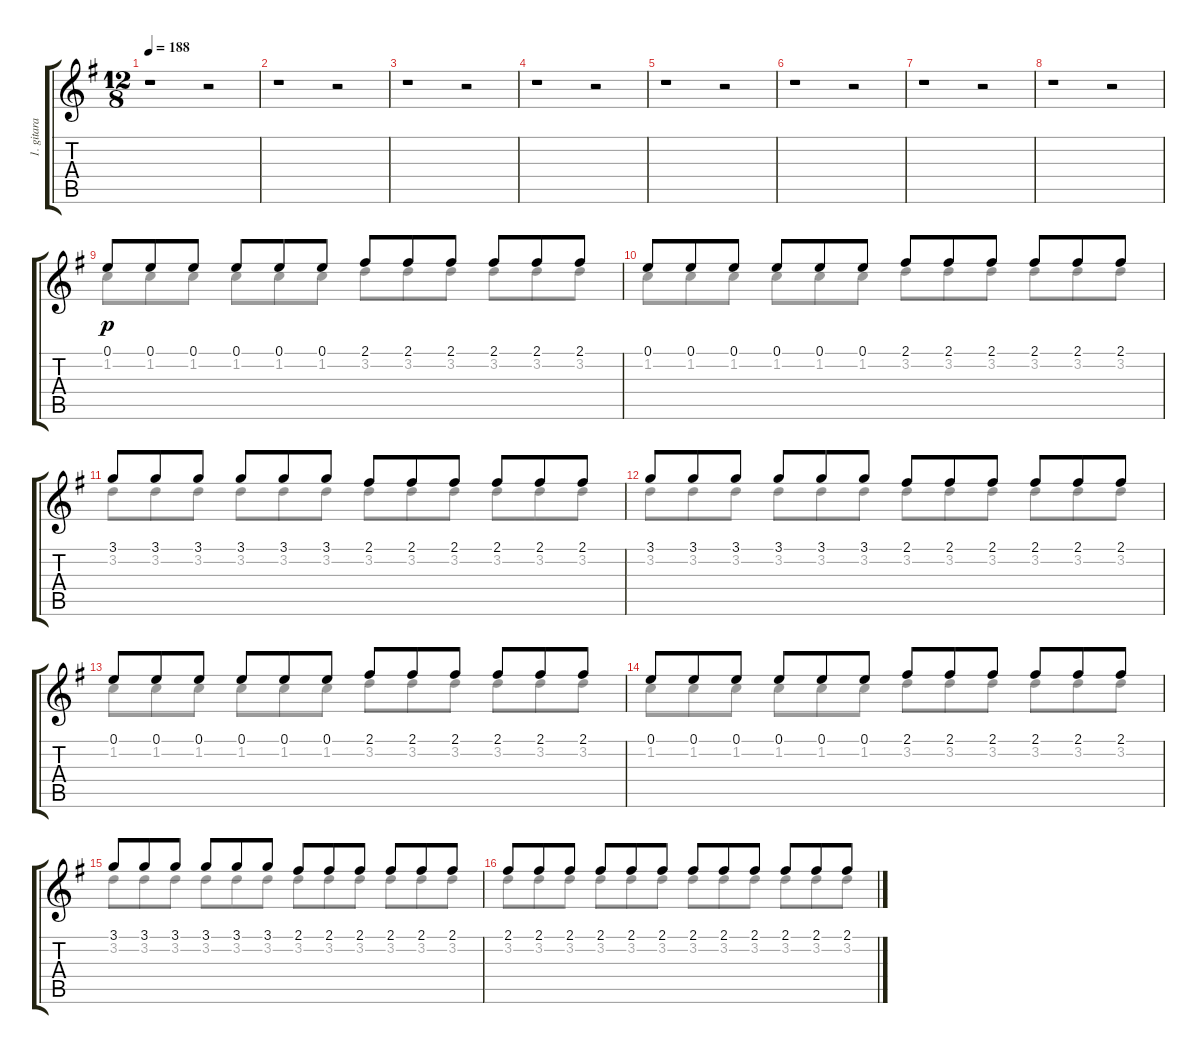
\track ("1. gitara (clean)" "1. gitara ") {instrument electricguitarclean}
\staff {score tabs}
\tuning (E4 B3 G3 D3 A2 E2) {hide}
\voice
\ts (12 8)
\tempo 188
\clef g2
\ks g
r.1{dy p} r.2 |
r.1 r.2 |
r.1 r.2 |
r.1 r.2 |
r.1 r.2 |
r.1 r.2 |
r.1 r.2 |
r.1 r.2 |
0.1.8 0.1.8 0.1.8 0.1.8 0.1.8 0.1.8 2.1.8 2.1.8 2.1.8 2.1.8 2.1.8 2.1.8 |
0.1.8 0.1.8 0.1.8 0.1.8 0.1.8 0.1.8 2.1.8 2.1.8 2.1.8 2.1.8 2.1.8 2.1.8 |
3.1.8 3.1.8 3.1.8 3.1.8 3.1.8 3.1.8 2.1.8 2.1.8 2.1.8 2.1.8 2.1.8 2.1.8 |
3.1.8 3.1.8 3.1.8 3.1.8 3.1.8 3.1.8 2.1.8 2.1.8 2.1.8 2.1.8 2.1.8 2.1.8 |
0.1.8 0.1.8 0.1.8 0.1.8 0.1.8 0.1.8 2.1.8 2.1.8 2.1.8 2.1.8 2.1.8 2.1.8 |
0.1.8 0.1.8 0.1.8 0.1.8 0.1.8 0.1.8 2.1.8 2.1.8 2.1.8 2.1.8 2.1.8 2.1.8 |
3.1.8 3.1.8 3.1.8 3.1.8 3.1.8 3.1.8 2.1.8 2.1.8 2.1.8 2.1.8 2.1.8 2.1.8 |
2.1.8 2.1.8 2.1.8 2.1.8 2.1.8 2.1.8 2.1.8 2.1.8 2.1.8 2.1.8 2.1.8 2.1.8
\voice
\clef g2
\ottava regular
\simile none
\ks g
|
|
|
|
|
|
|
|
1.2.8 1.2.8 1.2.8 1.2.8 1.2.8 1.2.8 3.2.8 3.2.8 3.2.8 3.2.8 3.2.8 3.2.8 |
1.2.8 1.2.8 1.2.8 1.2.8 1.2.8 1.2.8 3.2.8 3.2.8 3.2.8 3.2.8 3.2.8 3.2.8 |
3.2.8 3.2.8 3.2.8 3.2.8 3.2.8 3.2.8 3.2.8 3.2.8 3.2.8 3.2.8 3.2.8 3.2.8 |
3.2.8 3.2.8 3.2.8 3.2.8 3.2.8 3.2.8 3.2.8 3.2.8 3.2.8 3.2.8 3.2.8 3.2.8 |
1.2.8 1.2.8 1.2.8 1.2.8 1.2.8 1.2.8 3.2.8 3.2.8 3.2.8 3.2.8 3.2.8 3.2.8 |
1.2.8 1.2.8 1.2.8 1.2.8 1.2.8 1.2.8 3.2.8 3.2.8 3.2.8 3.2.8 3.2.8 3.2.8 |
3.2.8 3.2.8 3.2.8 3.2.8 3.2.8 3.2.8 3.2.8 3.2.8 3.2.8 3.2.8 3.2.8 3.2.8 |
3.2.8 3.2.8 3.2.8 3.2.8 3.2.8 3.2.8 3.2.8 3.2.8 3.2.8 3.2.8 3.2.8 3.2.8
